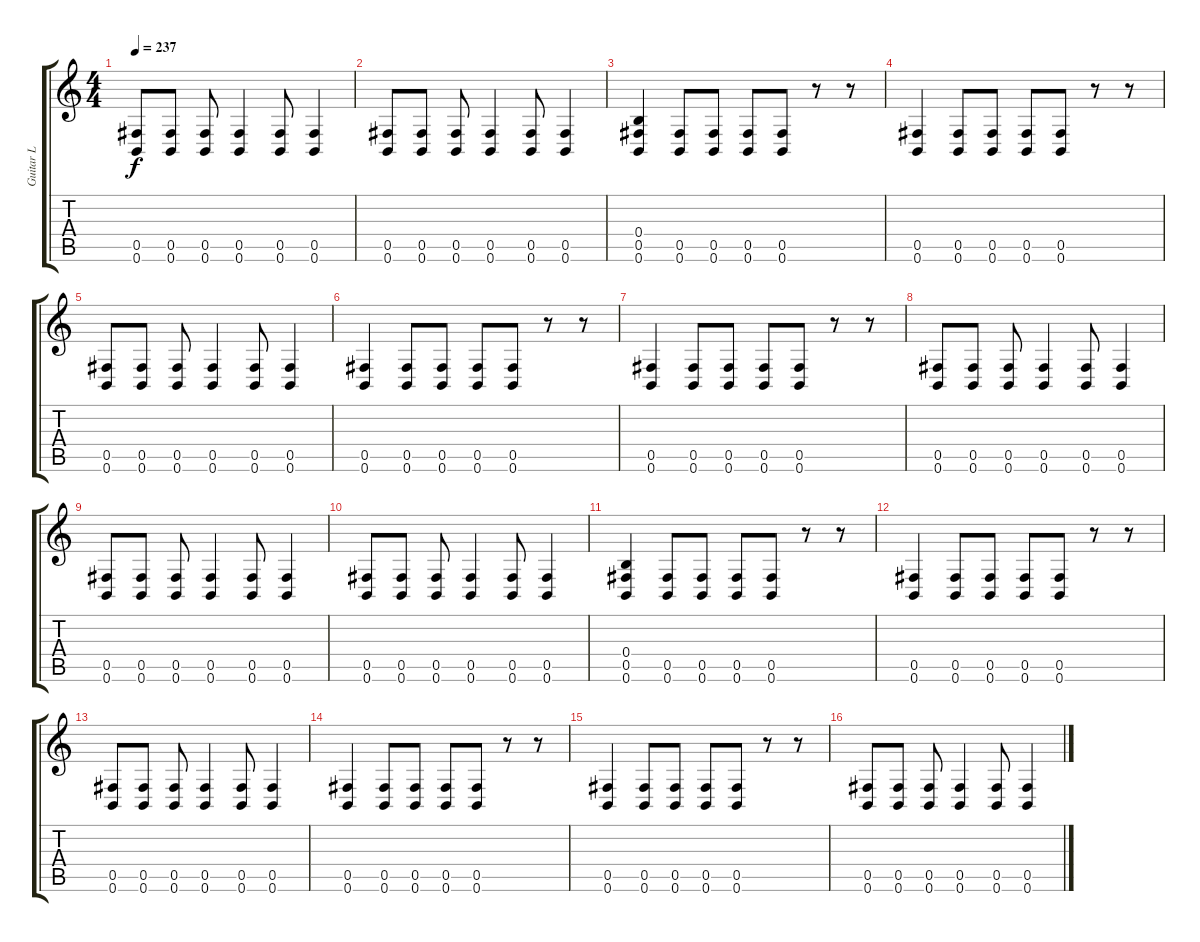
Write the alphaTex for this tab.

\track ("Guitar L" "Guitar L") {instrument distortionguitar}
\staff {score tabs}
\tuning (Db4 Ab3 E3 B2 Gb2 B1) {hide}
\ts (4 4)
\tempo 237
\clef g2
\ks c
(0.5 0.6).8{dy f} (0.5 0.6).8 (0.5 0.6).8 (0.5 0.6).4 (0.5 0.6).8 (0.5 0.6).4 |
(0.5 0.6).8 (0.5 0.6).8 (0.5 0.6).8 (0.5 0.6).4 (0.5 0.6).8 (0.5 0.6).4 |
(0.4 0.5 0.6).4 (0.5 0.6).8 (0.5 0.6).8 (0.5 0.6).8 (0.5 0.6).8 r.8 r.8 |
(0.5 0.6).4 (0.5 0.6).8 (0.5 0.6).8 (0.5 0.6).8 (0.5 0.6).8 r.8 r.8 |
(0.5 0.6).8 (0.5 0.6).8 (0.5 0.6).8 (0.5 0.6).4 (0.5 0.6).8 (0.5 0.6).4 |
(0.5 0.6).4 (0.5 0.6).8 (0.5 0.6).8 (0.5 0.6).8 (0.5 0.6).8 r.8 r.8 |
(0.5 0.6).4 (0.5 0.6).8 (0.5 0.6).8 (0.5 0.6).8 (0.5 0.6).8 r.8 r.8 |
(0.5 0.6).8 (0.5 0.6).8 (0.5 0.6).8 (0.5 0.6).4 (0.5 0.6).8 (0.5 0.6).4 |
(0.5 0.6).8 (0.5 0.6).8 (0.5 0.6).8 (0.5 0.6).4 (0.5 0.6).8 (0.5 0.6).4 |
(0.5 0.6).8 (0.5 0.6).8 (0.5 0.6).8 (0.5 0.6).4 (0.5 0.6).8 (0.5 0.6).4 |
(0.4 0.5 0.6).4 (0.5 0.6).8 (0.5 0.6).8 (0.5 0.6).8 (0.5 0.6).8 r.8 r.8 |
(0.5 0.6).4 (0.5 0.6).8 (0.5 0.6).8 (0.5 0.6).8 (0.5 0.6).8 r.8 r.8 |
(0.5 0.6).8 (0.5 0.6).8 (0.5 0.6).8 (0.5 0.6).4 (0.5 0.6).8 (0.5 0.6).4 |
(0.5 0.6).4 (0.5 0.6).8 (0.5 0.6).8 (0.5 0.6).8 (0.5 0.6).8 r.8 r.8 |
(0.5 0.6).4 (0.5 0.6).8 (0.5 0.6).8 (0.5 0.6).8 (0.5 0.6).8 r.8 r.8 |
(0.5 0.6).8 (0.5 0.6).8 (0.5 0.6).8 (0.5 0.6).4 (0.5 0.6).8 (0.5 0.6).4
